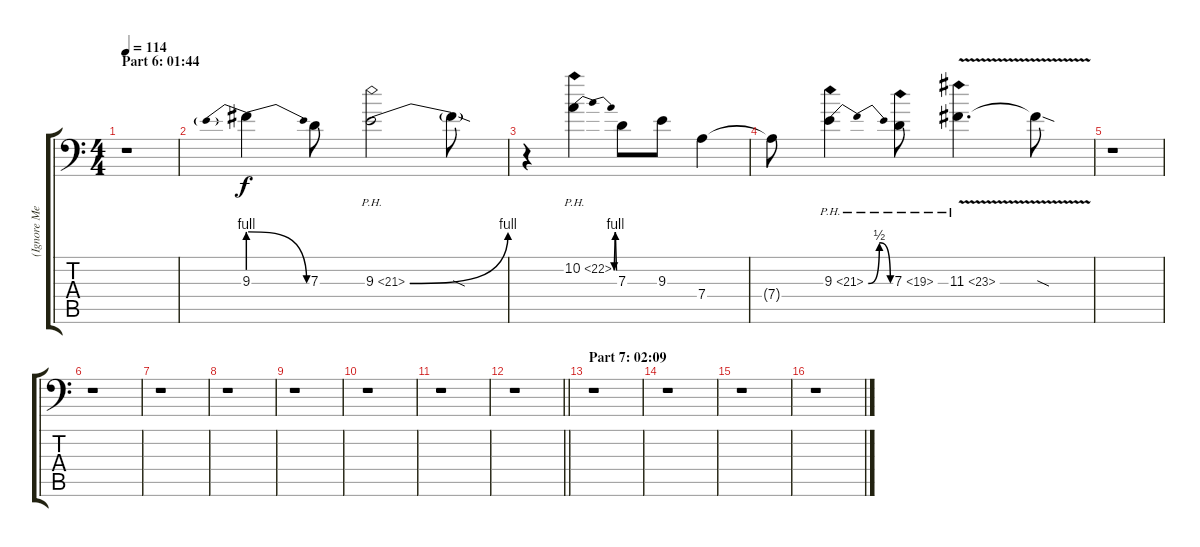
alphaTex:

\track ("(Ignore Me)" "(Ignore Me") {instrument distortionguitar}
\staff {score tabs}
\tuning (E3 B2 G2 D2 A1 D1) {hide}
\ts (4 4)
\section ("" "Part 6: 01:44")
\tempo 114
\clef f4
\ks c
r.1{dy f} |
9.3{be (prebendrelease 0 4 60 0)}.4 7.3.8 9.3{be (bend 0 0 60 4) ph 12}.2 9.3{sod t}.8 |
r.4 10.2{be (bendrelease 0 0 15 4 15 4 60 0) ph 12}.4 7.3.8 9.3.8 7.4.4 |
7.4{t}.8 9.3{be (bendrelease 0 0 30 2 30 2 60 0) ph 12}.4 7.3{ph 12}.8 11.3{ph 12 v}.4{d} 11.3{sod t}.8 |
r.1 |
r.1 |
r.1 |
r.1 |
r.1 |
r.1 |
r.1 |
\barLineRight lightlight
r.1 |
\section ("" "Part 7: 02:09")
r.1 |
r.1 |
r.1 |
r.1
